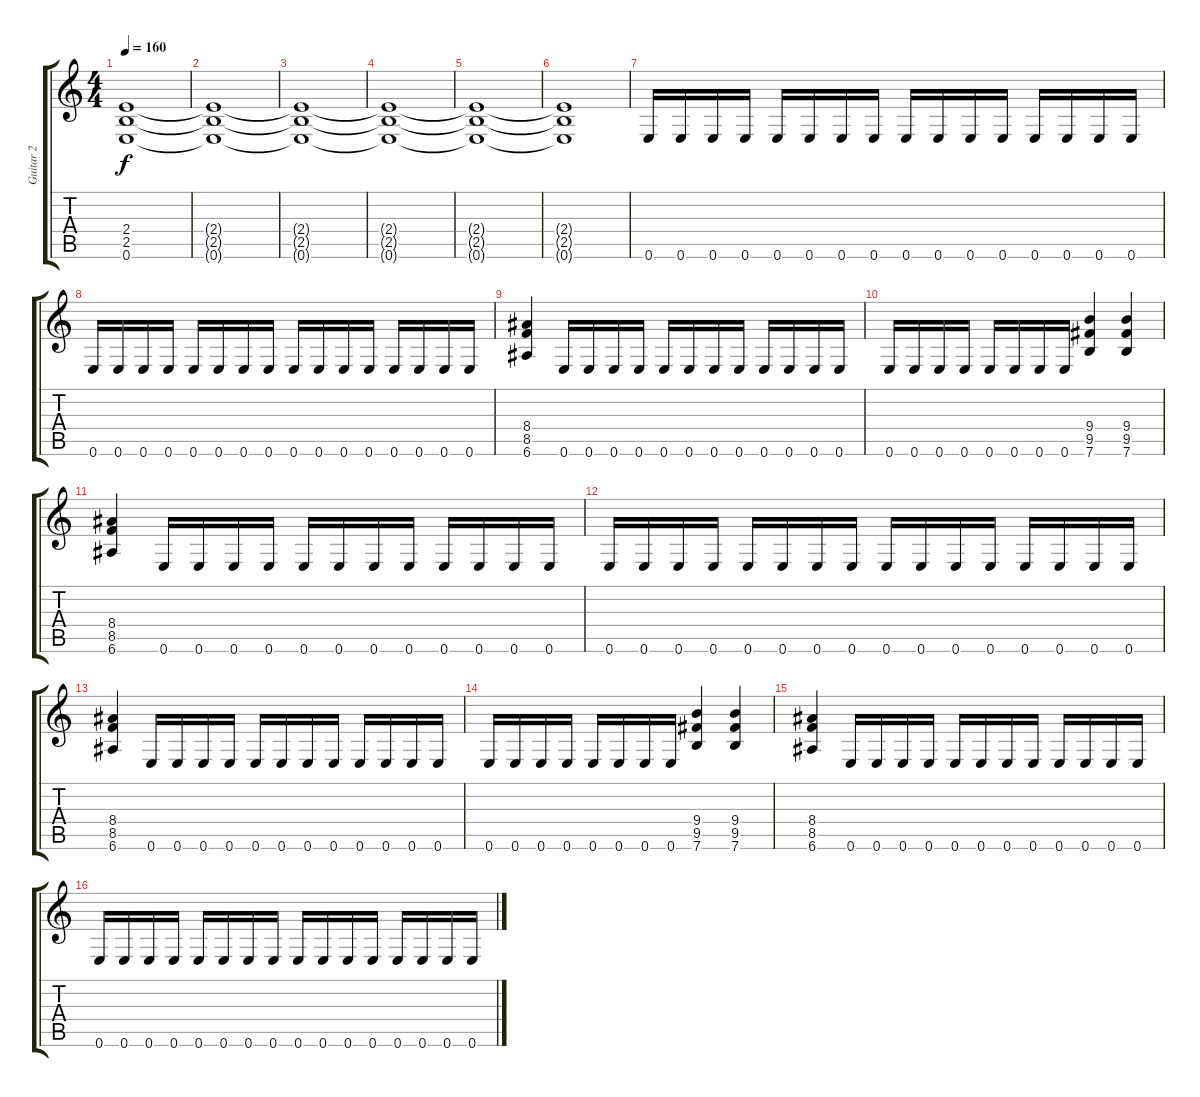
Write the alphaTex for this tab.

\track ("Guitar 2" "Guitar 2") {instrument overdrivenguitar}
\staff {score tabs}
\tuning (E4 B3 G3 D3 A2 E2) {hide}
\ts (4 4)
\tempo 160
\clef g2
\ks c
(2.4{t} 2.5{t} 0.6{t}).1{dy f} |
(2.4{t} 2.5{t} 0.6{t}).1 |
(2.4{t} 2.5{t} 0.6{t}).1 |
(2.4{t} 2.5{t} 0.6{t}).1 |
(2.4{t} 2.5{t} 0.6{t}).1 |
(2.4{t} 2.5{t} 0.6{t}).1 |
0.6.16 0.6.16 0.6.16 0.6.16 0.6.16 0.6.16 0.6.16 0.6.16 0.6.16 0.6.16 0.6.16 0.6.16 0.6.16 0.6.16 0.6.16 0.6.16 |
0.6.16 0.6.16 0.6.16 0.6.16 0.6.16 0.6.16 0.6.16 0.6.16 0.6.16 0.6.16 0.6.16 0.6.16 0.6.16 0.6.16 0.6.16 0.6.16 |
(8.4 8.5 6.6).4 0.6.16 0.6.16 0.6.16 0.6.16 0.6.16 0.6.16 0.6.16 0.6.16 0.6.16 0.6.16 0.6.16 0.6.16 |
0.6.16 0.6.16 0.6.16 0.6.16 0.6.16 0.6.16 0.6.16 0.6.16 (9.4 9.5 7.6).4 (9.4 9.5 7.6).4 |
(8.4 8.5 6.6).4 0.6.16 0.6.16 0.6.16 0.6.16 0.6.16 0.6.16 0.6.16 0.6.16 0.6.16 0.6.16 0.6.16 0.6.16 |
0.6.16 0.6.16 0.6.16 0.6.16 0.6.16 0.6.16 0.6.16 0.6.16 0.6.16 0.6.16 0.6.16 0.6.16 0.6.16 0.6.16 0.6.16 0.6.16 |
(8.4 8.5 6.6).4 0.6.16 0.6.16 0.6.16 0.6.16 0.6.16 0.6.16 0.6.16 0.6.16 0.6.16 0.6.16 0.6.16 0.6.16 |
0.6.16 0.6.16 0.6.16 0.6.16 0.6.16 0.6.16 0.6.16 0.6.16 (9.4 9.5 7.6).4 (9.4 9.5 7.6).4 |
(8.4 8.5 6.6).4 0.6.16 0.6.16 0.6.16 0.6.16 0.6.16 0.6.16 0.6.16 0.6.16 0.6.16 0.6.16 0.6.16 0.6.16 |
0.6.16 0.6.16 0.6.16 0.6.16 0.6.16 0.6.16 0.6.16 0.6.16 0.6.16 0.6.16 0.6.16 0.6.16 0.6.16 0.6.16 0.6.16 0.6.16
